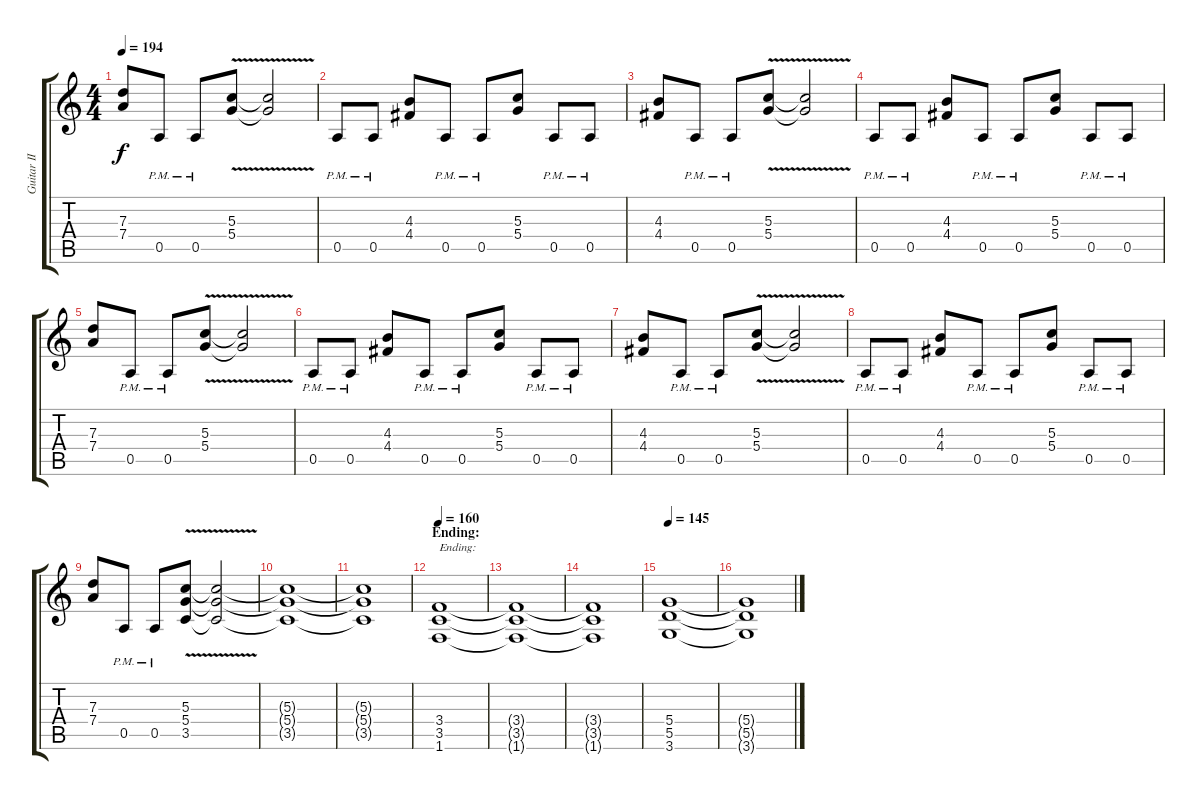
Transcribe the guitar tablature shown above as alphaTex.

\track ("Guitar II" "Guitar II") {instrument distortionguitar}
\staff {score tabs}
\tuning (E4 B3 G3 D3 A2 E2) {hide}
\ts (4 4)
\tempo 194
\clef g2
\ks c
(7.3 7.4).8{dy f} 0.5{pm}.8 0.5{pm}.8 (5.3{v} 5.4).8 (5.3{t} 5.4{t}).2 |
0.5{pm}.8 0.5{pm}.8 (4.3 4.4).8 0.5{pm}.8 0.5{pm}.8 (5.3 5.4).8 0.5{pm}.8 0.5{pm}.8 |
(4.3 4.4).8 0.5{pm}.8 0.5{pm}.8 (5.3{v} 5.4).8 (5.3{t} 5.4{t}).2 |
0.5{pm}.8 0.5{pm}.8 (4.3 4.4).8 0.5{pm}.8 0.5{pm}.8 (5.3 5.4).8 0.5{pm}.8 0.5{pm}.8 |
(7.3 7.4).8 0.5{pm}.8 0.5{pm}.8 (5.3{v} 5.4).8 (5.3{t} 5.4{t}).2 |
0.5{pm}.8 0.5{pm}.8 (4.3 4.4).8 0.5{pm}.8 0.5{pm}.8 (5.3 5.4).8 0.5{pm}.8 0.5{pm}.8 |
(4.3 4.4).8 0.5{pm}.8 0.5{pm}.8 (5.3{v} 5.4).8 (5.3{t} 5.4{t}).2 |
0.5{pm}.8 0.5{pm}.8 (4.3 4.4).8 0.5{pm}.8 0.5{pm}.8 (5.3 5.4).8 0.5{pm}.8 0.5{pm}.8 |
(7.3 7.4).8 0.5{pm}.8 0.5{pm}.8 (5.3{v} 5.4 3.5).8 (5.3{t} 5.4{t} 3.5{t}).2 |
(5.3{t} 5.4{t} 3.5{t}).1 |
(5.3{t} 5.4{t} 3.5{t}).1 |
\section ("" "Ending:")
\tempo 160
(3.4 3.5 1.6).1{txt "Ending:"} |
(3.4{t} 3.5{t} 1.6{t}).1 |
(3.4{t} 3.5{t} 1.6{t}).1 |
\tempo 145
(5.4 5.5 3.6).1 |
(5.4{t} 5.5{t} 3.6{t}).1
